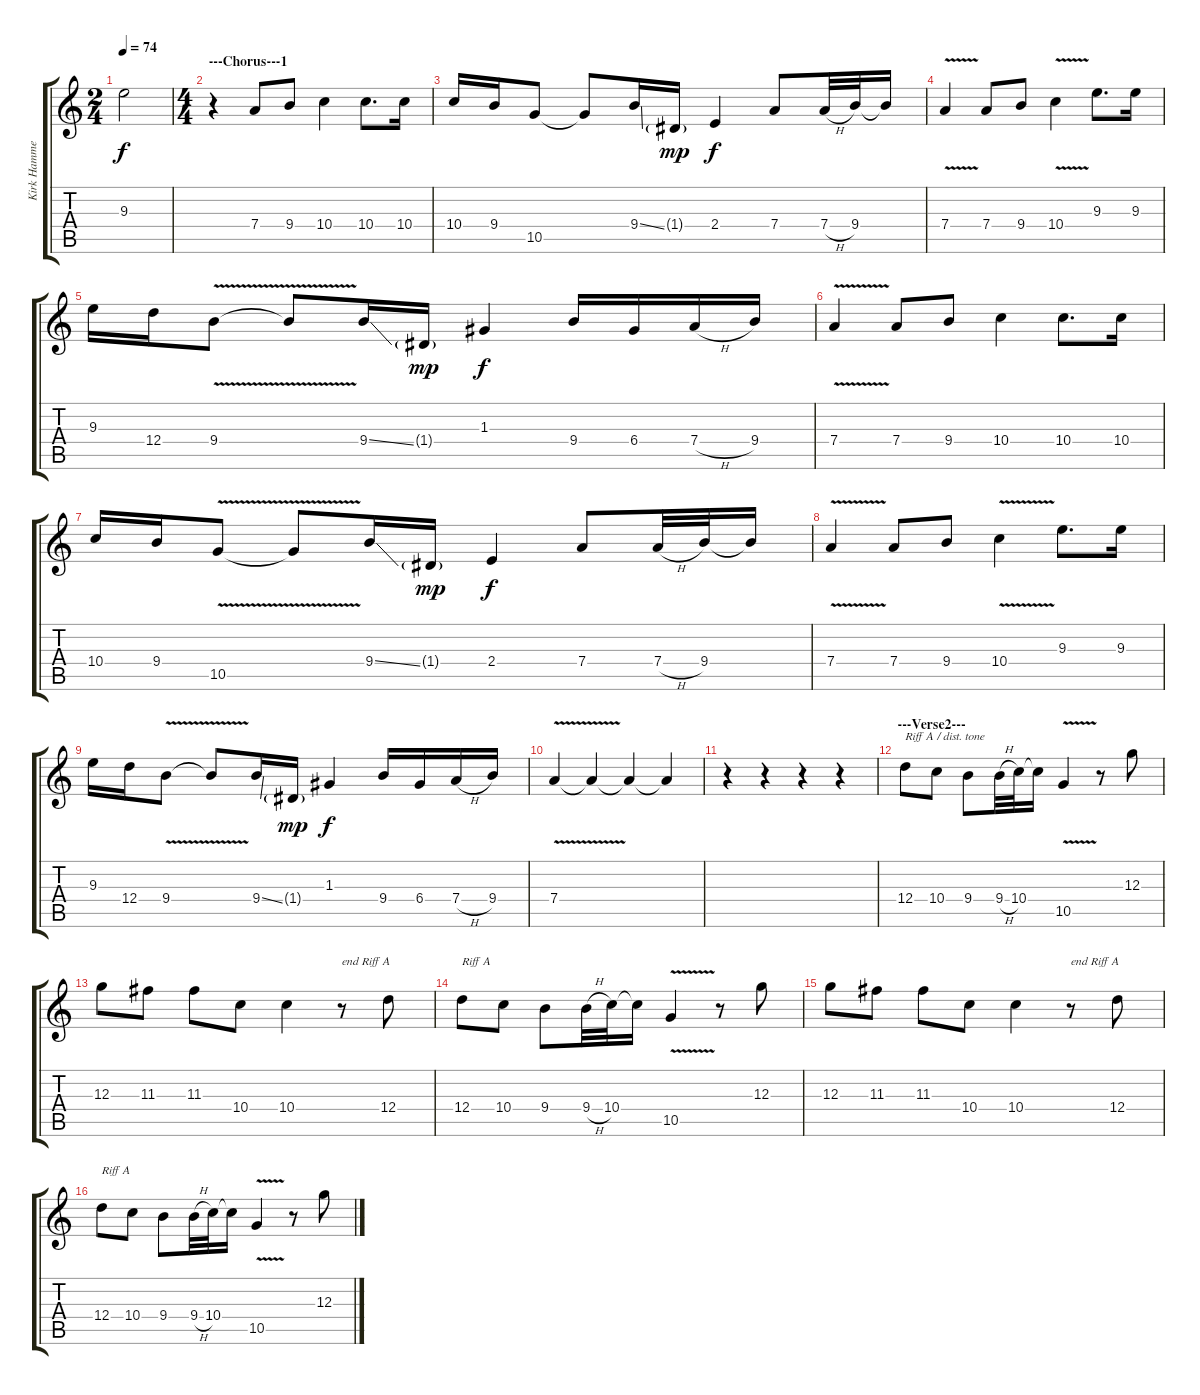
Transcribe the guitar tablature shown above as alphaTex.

\track ("Kirk Hammett" "Kirk Hamme") {instrument electricguitarjazz}
\staff {score tabs}
\tuning (E4 B3 G3 D3 A2 E2) {hide}
\ts (2 4)
\tempo 74
\clef g2
\ks c
9.3.2{dy f} |
\ts (4 4)
\section ("" "---Chorus---1")
r.4 7.4.8{volume 10 instrument electricguitarjazz} 9.4.8 10.4.4 10.4.8{d} 10.4.16 |
10.4.16 9.4.16 10.5.8 10.5{t}.8 9.4{ss}.16 1.4{g}.16{dy mp} 2.4.4{dy f} 7.4.8 7.4{h}.32 9.4.32 9.4{t}.16 |
7.4{v}.4 7.4.8 9.4.8 10.4{v}.4 9.3.8{d} 9.3.16 |
9.3.16 12.4.16 9.4{v}.8 9.4{t}.8 9.4{ss}.16 1.4{g}.16{dy mp} 1.3.4{dy f} 9.4.16 6.4.16 7.4{h}.16 9.4.16 |
7.4{v}.4 7.4.8 9.4.8 10.4.4 10.4.8{d} 10.4.16 |
10.4.16 9.4.16 10.5{v}.8 10.5{t}.8 9.4{ss}.16 1.4{g}.16{dy mp} 2.4.4{dy f} 7.4.8 7.4{h}.32 9.4.32 9.4{t}.16 |
7.4{v}.4 7.4.8 9.4.8 10.4{v}.4 9.3.8{d} 9.3.16 |
9.3.16 12.4.16 9.4{v}.8 9.4{t}.8 9.4{ss}.16 1.4{g}.16{dy mp} 1.3.4{dy f} 9.4.16 6.4.16 7.4{h}.16 9.4.16 |
7.4{v}.4 7.4{t}.4 7.4{t}.4 7.4{t}.4 |
r.4 r.4 r.4 r.4 |
\section ("" "---Verse2---")
12.4.8{txt "Riff A / dist. tone" instrument distortionguitar} 10.4.8 9.4.8 9.4{h}.32 10.4.32 10.4{t}.16 10.5{v}.4 r.8 12.3.8 |
12.3.8 11.3.8 11.3.8 10.4.8 10.4.4 r.8{txt "end Riff A"} 12.4.8 |
12.4.8{txt "Riff A"} 10.4.8 9.4.8 9.4{h}.32 10.4.32 10.4{t}.16 10.5{v}.4 r.8 12.3.8 |
12.3.8 11.3.8 11.3.8 10.4.8 10.4.4 r.8{txt "end Riff A"} 12.4.8 |
12.4.8{txt "Riff A"} 10.4.8 9.4.8 9.4{h}.32 10.4.32 10.4{t}.16 10.5{v}.4 r.8 12.3.8
